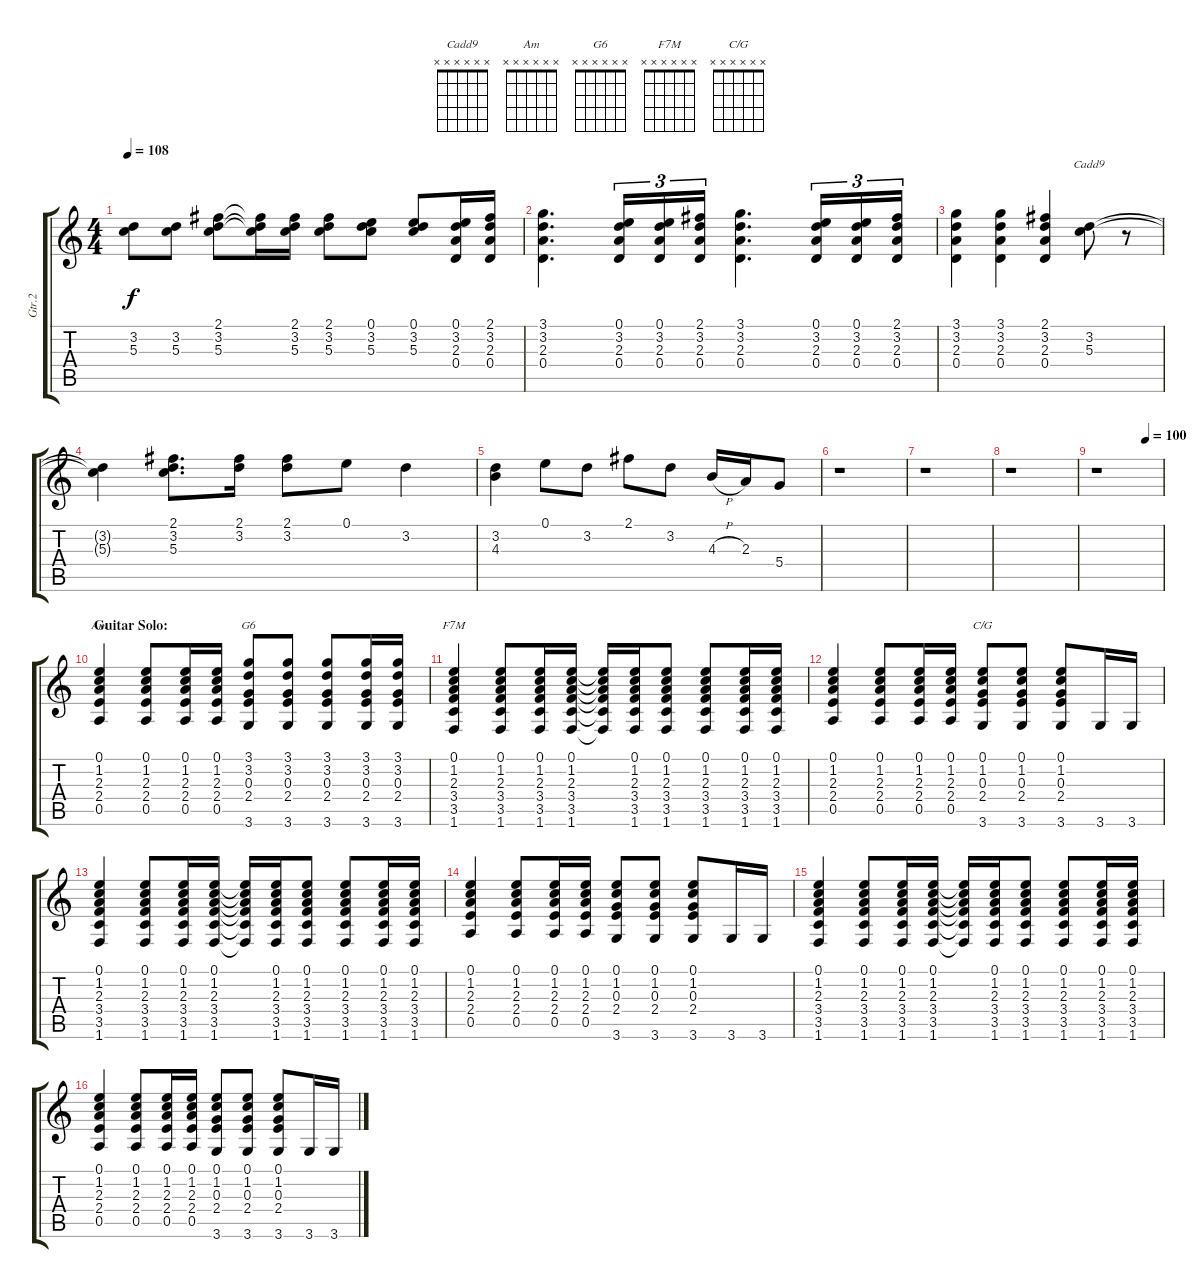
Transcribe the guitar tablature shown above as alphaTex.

\track ("Gtr.2" "Gtr.2") {instrument acousticguitarsteel}
\staff {score tabs}
\tuning (E4 B3 G3 D3 A2 E2) {hide}
\chord ("Cadd9" x x x x x x)
\chord ("Am" x x x x x x)
\chord ("G6" x x x x x x)
\chord ("F7M" x x x x x x)
\chord ("C/G" x x x x x x)
\ts (4 4)
\tempo 108
\clef g2
\ks c
(3.2 5.3).8{dy f} (3.2 5.3).8 (2.1 3.2 5.3).8 (2.1{t} 3.2{t} 5.3{t}).16 (2.1 3.2 5.3).16 (2.1 3.2 5.3).8 (0.1 3.2 5.3).8 (0.1 3.2 5.3).8 (0.1 3.2 2.3 0.4).16 (2.1 3.2 2.3 0.4).16 |
(3.1 3.2 2.3 0.4).4{d} (0.1 3.2 2.3 0.4).16{tu (3 2)} (0.1 3.2 2.3 0.4).16{tu (3 2)} (2.1 3.2 2.3 0.4).16{tu (3 2)} (3.1 3.2 2.3 0.4).4{d} (0.1 3.2 2.3 0.4).16{tu (3 2)} (0.1 3.2 2.3 0.4).16{tu (3 2)} (2.1 3.2 2.3 0.4).16{tu (3 2)} |
(3.1 3.2 2.3 0.4).4 (3.1 3.2 2.3 0.4).4 (2.1 3.2 2.3 0.4).4 (3.2 5.3).8{ch "Cadd9"} r.8 |
(3.2{t} 5.3{t}).4 (2.1 3.2 5.3).8{d} (2.1 3.2).16 (2.1 3.2).8 0.1.8 3.2.4 |
(3.2 4.3).4 0.1.8 3.2.8 2.1.8 3.2.8 4.3{h}.16 2.3.16 5.4.8 |
r.1 |
r.1 |
r.1 |
\tempo (100 0.75)
r.1 |
\section ("" "Guitar Solo:")
(0.1 1.2 2.3 2.4 0.5).4{ch "Am"} (0.1 1.2 2.3 2.4 0.5).8 (0.1 1.2 2.3 2.4 0.5).16 (0.1 1.2 2.3 2.4 0.5).16 (3.1 3.2 0.3 2.4 3.6).8{ch "G6"} (3.1 3.2 0.3 2.4 3.6).8 (3.1 3.2 0.3 2.4 3.6).8 (3.1 3.2 0.3 2.4 3.6).16 (3.1 3.2 0.3 2.4 3.6).16 |
(0.1 1.2 2.3 3.4 3.5 1.6).4{ch "F7M"} (0.1 1.2 2.3 3.4 3.5 1.6).8 (0.1 1.2 2.3 3.4 3.5 1.6).16 (0.1 1.2 2.3 3.4 3.5 1.6).16 (0.1{t} 1.2{t} 2.3{t} 3.4{t} 3.5{t} 1.6{t}).16 (0.1 1.2 2.3 3.4 3.5 1.6).16 (0.1 1.2 2.3 3.4 3.5 1.6).8 (0.1 1.2 2.3 3.4 3.5 1.6).8 (0.1 1.2 2.3 3.4 3.5 1.6).16 (0.1 1.2 2.3 3.4 3.5 1.6).16 |
(0.1 1.2 2.3 2.4 0.5).4 (0.1 1.2 2.3 2.4 0.5).8 (0.1 1.2 2.3 2.4 0.5).16 (0.1 1.2 2.3 2.4 0.5).16 (0.1 1.2 0.3 2.4 3.6).8{ch "C/G"} (0.1 1.2 0.3 2.4 3.6).8 (0.1 1.2 0.3 2.4 3.6).8 3.6.16 3.6.16 |
(0.1 1.2 2.3 3.4 3.5 1.6).4 (0.1 1.2 2.3 3.4 3.5 1.6).8 (0.1 1.2 2.3 3.4 3.5 1.6).16 (0.1 1.2 2.3 3.4 3.5 1.6).16 (0.1{t} 1.2{t} 2.3{t} 3.4{t} 3.5{t} 1.6{t}).16 (0.1 1.2 2.3 3.4 3.5 1.6).16 (0.1 1.2 2.3 3.4 3.5 1.6).8 (0.1 1.2 2.3 3.4 3.5 1.6).8 (0.1 1.2 2.3 3.4 3.5 1.6).16 (0.1 1.2 2.3 3.4 3.5 1.6).16 |
(0.1 1.2 2.3 2.4 0.5).4 (0.1 1.2 2.3 2.4 0.5).8 (0.1 1.2 2.3 2.4 0.5).16 (0.1 1.2 2.3 2.4 0.5).16 (0.1 1.2 0.3 2.4 3.6).8 (0.1 1.2 0.3 2.4 3.6).8 (0.1 1.2 0.3 2.4 3.6).8 3.6.16 3.6.16 |
(0.1 1.2 2.3 3.4 3.5 1.6).4 (0.1 1.2 2.3 3.4 3.5 1.6).8 (0.1 1.2 2.3 3.4 3.5 1.6).16 (0.1 1.2 2.3 3.4 3.5 1.6).16 (0.1{t} 1.2{t} 2.3{t} 3.4{t} 3.5{t} 1.6{t}).16 (0.1 1.2 2.3 3.4 3.5 1.6).16 (0.1 1.2 2.3 3.4 3.5 1.6).8 (0.1 1.2 2.3 3.4 3.5 1.6).8 (0.1 1.2 2.3 3.4 3.5 1.6).16 (0.1 1.2 2.3 3.4 3.5 1.6).16 |
(0.1 1.2 2.3 2.4 0.5).4 (0.1 1.2 2.3 2.4 0.5).8 (0.1 1.2 2.3 2.4 0.5).16 (0.1 1.2 2.3 2.4 0.5).16 (0.1 1.2 0.3 2.4 3.6).8 (0.1 1.2 0.3 2.4 3.6).8 (0.1 1.2 0.3 2.4 3.6).8 3.6.16 3.6.16
